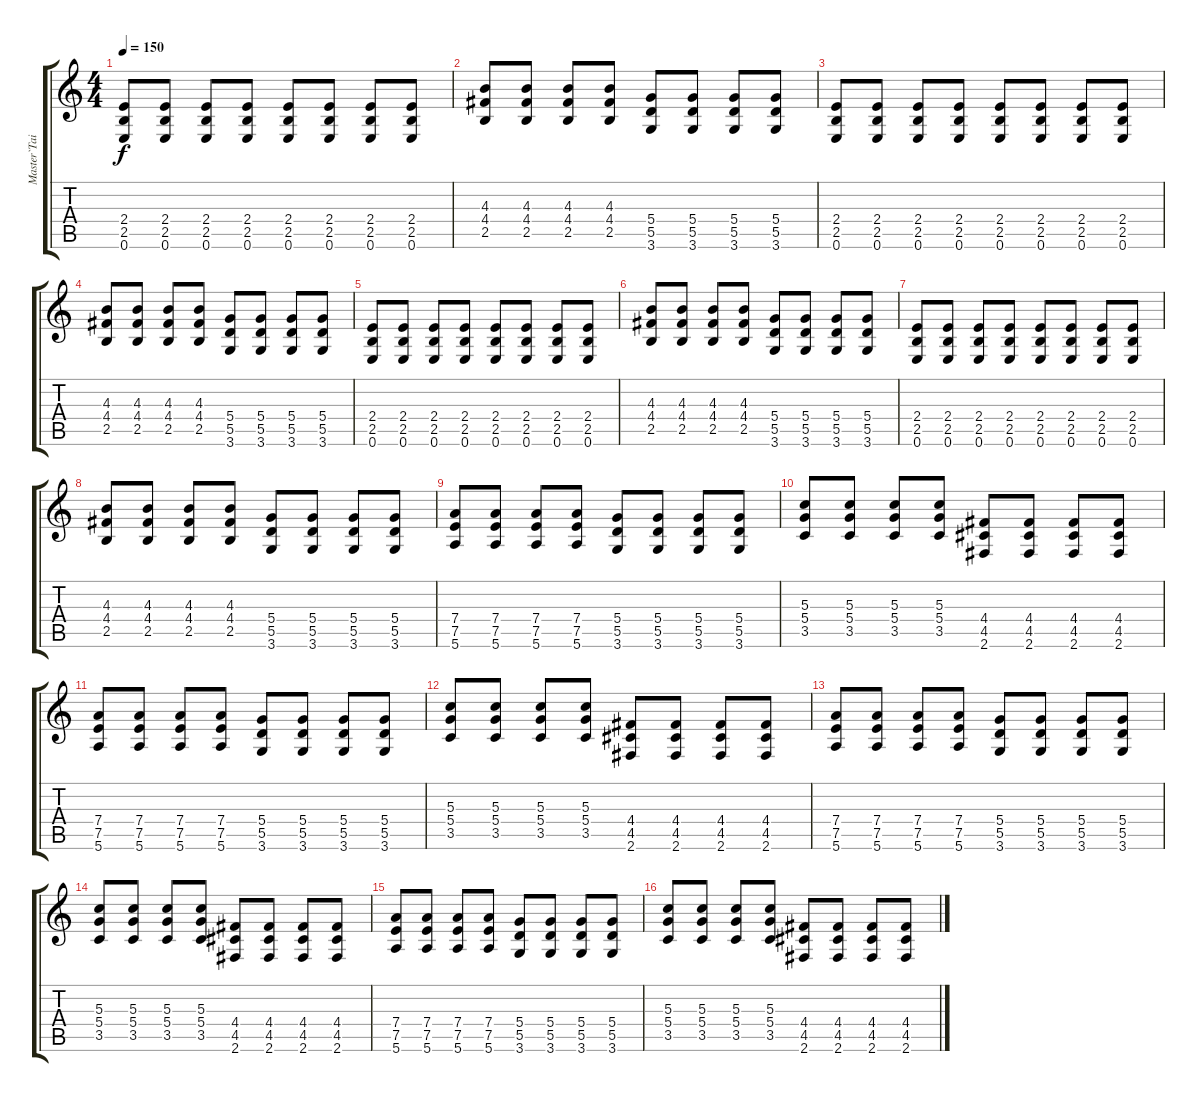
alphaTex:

\track ("Master`Tait" "Master`Tai") {instrument acousticguitarnylon}
\staff {score tabs}
\tuning (E4 B3 G3 D3 A2 E2) {hide}
\ts (4 4)
\tempo 150
\clef g2
\ks c
(2.4 2.5 0.6).8{dy f instrument acousticguitarnylon} (2.4 2.5 0.6).8 (2.4 2.5 0.6).8 (2.4 2.5 0.6).8 (2.4 2.5 0.6).8 (2.4 2.5 0.6).8 (2.4 2.5 0.6).8 (2.4 2.5 0.6).8 |
(4.3 4.4 2.5).8 (4.3 4.4 2.5).8 (4.3 4.4 2.5).8 (4.3 4.4 2.5).8 (5.4 5.5 3.6).8 (5.4 5.5 3.6).8 (5.4 5.5 3.6).8 (5.4 5.5 3.6).8 |
(2.4 2.5 0.6).8 (2.4 2.5 0.6).8 (2.4 2.5 0.6).8 (2.4 2.5 0.6).8 (2.4 2.5 0.6).8 (2.4 2.5 0.6).8 (2.4 2.5 0.6).8 (2.4 2.5 0.6).8 |
(4.3 4.4 2.5).8 (4.3 4.4 2.5).8 (4.3 4.4 2.5).8 (4.3 4.4 2.5).8 (5.4 5.5 3.6).8 (5.4 5.5 3.6).8 (5.4 5.5 3.6).8 (5.4 5.5 3.6).8 |
(2.4 2.5 0.6).8 (2.4 2.5 0.6).8 (2.4 2.5 0.6).8 (2.4 2.5 0.6).8 (2.4 2.5 0.6).8 (2.4 2.5 0.6).8 (2.4 2.5 0.6).8 (2.4 2.5 0.6).8 |
(4.3 4.4 2.5).8 (4.3 4.4 2.5).8 (4.3 4.4 2.5).8 (4.3 4.4 2.5).8 (5.4 5.5 3.6).8 (5.4 5.5 3.6).8 (5.4 5.5 3.6).8 (5.4 5.5 3.6).8 |
(2.4 2.5 0.6).8 (2.4 2.5 0.6).8 (2.4 2.5 0.6).8 (2.4 2.5 0.6).8 (2.4 2.5 0.6).8 (2.4 2.5 0.6).8 (2.4 2.5 0.6).8 (2.4 2.5 0.6).8 |
(4.3 4.4 2.5).8 (4.3 4.4 2.5).8 (4.3 4.4 2.5).8 (4.3 4.4 2.5).8 (5.4 5.5 3.6).8 (5.4 5.5 3.6).8 (5.4 5.5 3.6).8 (5.4 5.5 3.6).8 |
(7.4 7.5 5.6).8 (7.4 7.5 5.6).8 (7.4 7.5 5.6).8 (7.4 7.5 5.6).8 (5.4 5.5 3.6).8 (5.4 5.5 3.6).8 (5.4 5.5 3.6).8 (5.4 5.5 3.6).8 |
(5.3 5.4 3.5).8 (5.3 5.4 3.5).8 (5.3 5.4 3.5).8 (5.3 5.4 3.5).8 (4.4 4.5 2.6).8 (4.4 4.5 2.6).8 (4.4 4.5 2.6).8 (4.4 4.5 2.6).8 |
(7.4 7.5 5.6).8 (7.4 7.5 5.6).8 (7.4 7.5 5.6).8 (7.4 7.5 5.6).8 (5.4 5.5 3.6).8 (5.4 5.5 3.6).8 (5.4 5.5 3.6).8 (5.4 5.5 3.6).8 |
(5.3 5.4 3.5).8 (5.3 5.4 3.5).8 (5.3 5.4 3.5).8 (5.3 5.4 3.5).8 (4.4 4.5 2.6).8 (4.4 4.5 2.6).8 (4.4 4.5 2.6).8 (4.4 4.5 2.6).8 |
(7.4 7.5 5.6).8 (7.4 7.5 5.6).8 (7.4 7.5 5.6).8 (7.4 7.5 5.6).8 (5.4 5.5 3.6).8 (5.4 5.5 3.6).8 (5.4 5.5 3.6).8 (5.4 5.5 3.6).8 |
(5.3 5.4 3.5).8 (5.3 5.4 3.5).8 (5.3 5.4 3.5).8 (5.3 5.4 3.5).8 (4.4 4.5 2.6).8 (4.4 4.5 2.6).8 (4.4 4.5 2.6).8 (4.4 4.5 2.6).8 |
(7.4 7.5 5.6).8 (7.4 7.5 5.6).8 (7.4 7.5 5.6).8 (7.4 7.5 5.6).8 (5.4 5.5 3.6).8 (5.4 5.5 3.6).8 (5.4 5.5 3.6).8 (5.4 5.5 3.6).8 |
(5.3 5.4 3.5).8 (5.3 5.4 3.5).8 (5.3 5.4 3.5).8 (5.3 5.4 3.5).8 (4.4 4.5 2.6).8 (4.4 4.5 2.6).8 (4.4 4.5 2.6).8 (4.4 4.5 2.6).8
